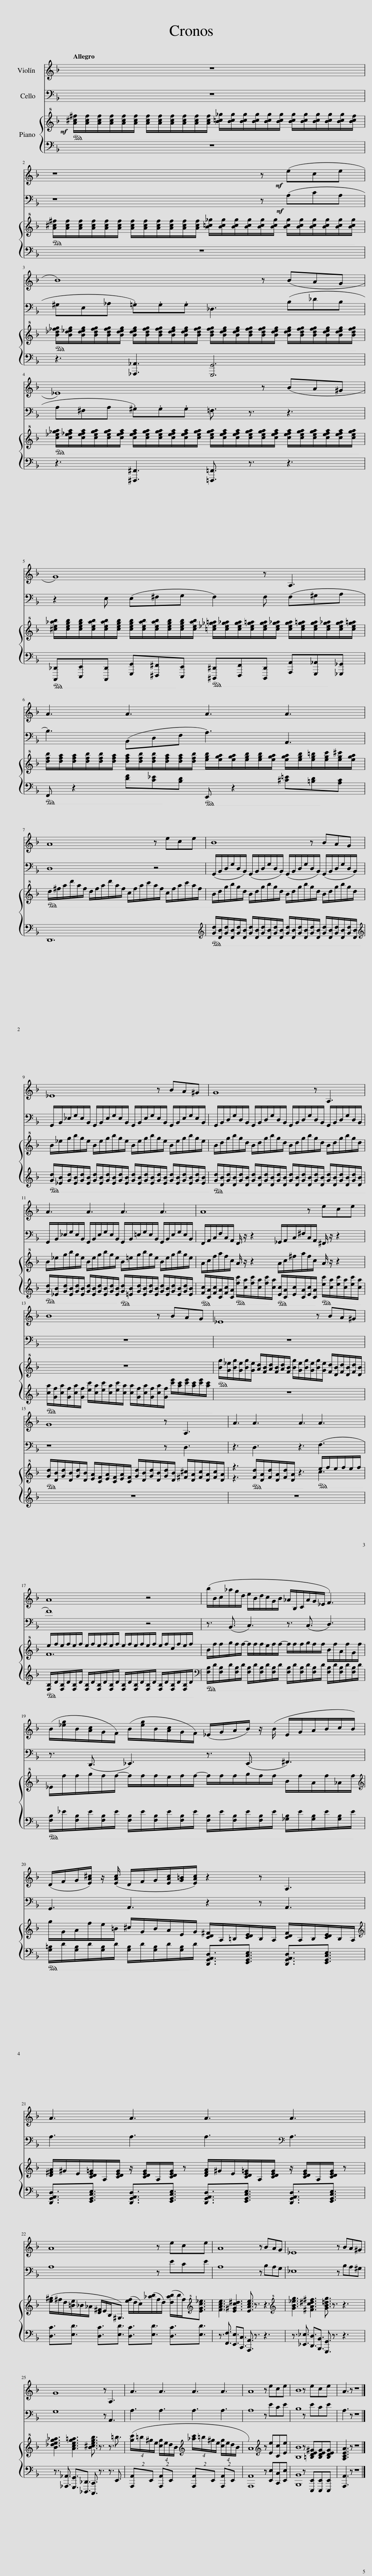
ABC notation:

X:1
%%score 1 2 { ( 3 5 ) | 4 }
L:1/8
Q:1/4=80
M:none
I:linebreak $
K:F
V:1 treble
V:2 bass
V:3 treble+8
V:5 treble+8
V:4 bass
V:1
 z12 |$ z8 z!mf! (ece |$ B8) z (BAG |$ _E8) z (BA^G |$ G8) z A,3 |$ %5
 A3 A3 A3 A3 |$ A8 z ece | B8 z BAG |$ _E8 z BA^G | G8 z A,3 |$ %10
 A3 A3 A3 A3 | A8 z ece |$ B8 z BAG | _E8 z BA^G |$ G8 z A,3 | %15
 A3 A3 A3 A3 |$ A8 z4 | (b/B/c/_a/g/d/ e/B/d/c/G/B/ _A/B,/C/A/G/_E/ F3) |$ (B/[_eg]/B/[Ac]/G/F/) (B/[eg]/B/[Ac]/G/F/) (_E/G/A/B/) z/ (B/ E/G/A/B/c/B/) |$ (D/F/G/[EA^c]/) z/ ([EAc]/ D/F/G/[EAc]/[G=B]/[EAc]/) z2 z A,3 |$ %20
 A3 A3 A3 A3 |$ A8 z ece | A8 z BAG | _E8 z BA^G |$ G8 z A,3 | %25
 A3 A3 A3 A3 | A8 z ece | B8 z ece | A3 z z8 |] %29
V:2
 z12 |$ z8 z!mf! (A,CA, |$ ^G,E,_A, .=G,).G,.G, _D,3 (B,_DB, |$ A,^F,A, .^G,).G,.G, =F,3/2 z3/2 z3 |$ z2 E, (E,^F,G, F,2) F, (F,^G,A, |$ %5
 B,3) (B,,D,F, A,3) A,,3 |$ D,8 z4 | (G,,/B,,/D,/G,/D,/B,,/) (G,,/B,,/D,/G,/D,/B,,/) (G,,/B,,/D,/G,/D,/B,,/) (G,,/B,,/D,/G,/D,/B,,/) |$ G,,/B,,/_E,/G,/E,/B,,/ G,,/B,,/E,/G,/E,/B,,/ G,,/B,,/E,/G,/E,/B,,/ G,,/B,,/E,/G,/E,/B,,/ | G,,/B,,/D,/G,/D,/B,,/ G,,/B,,/D,/G,/D,/B,,/ G,,/B,,/D,/G,/D,/B,,/ G,,/B,,/D,/G,/D,/B,,/ |$ %10
 G,,/B,,/_E,/G,/E,/B,,/ G,,/B,,/E,/G,/E,/B,,/ G,,/B,,/=E,/G,/E,/B,,/ G,,/B,,/E,/G,/E,/B,,/ | F,,/A,,/C,/F,/C,/A,,/ F,,/ z/ z2 _G,,/A,,/C,/^F,/C,/A,,/ ^F,,/ z/ z2 |$ z12 | z12 |$ z8 z D,3 | %15
 z3 D,3 z3 (F,3 |$ F8) z4 | z3/2 (B,,3/2 C,3) z3/2 (C,3/2 D,3) |$ z3/2 (D,,3/2 _E,,3) z3/2 (E,,3/2 ^F,,3) |$ G,,3 A,,3 z2 z A,,3 |$ %20
 A,3 A,3 A,3[K:bass] A,3 |$ A,8 z ECE | A,8 z B,A,G, | _E,8 z B,A,^G, |$ G,8 z A,,3 | %25
 A,3 A,3 A,3 A,3 | A,8 z ECE | B,8 z ECE | A,3 z z8 |] %29
V:3
!mf!!ped! [A^c^f]/[Acf]/[Acf]/[Acf]/[Acf]/[Acf]/ [Acf]/[Acf]/[Acf]/[Acf]/[Acf]/[Acf]/ [B=c_g]/[Bcg]/[Bcg]/[Bcg]/[Bcg]/[Bcg]/ [Bcg]/[Bcg]/[Bcg]/[Bcg]/[Bcg]/!ped-up![Bcf]/ |$!ped! [A^c^f]/[Acf]/[Acf]/[Acf]/[Acf]/[Acf]/ [Acf]/[Acf]/[Acf]/[Acf]/[Acf]/[Acf]/ [B=c_g]/[Bcg]/[Bcg]/[Bcg]/[Bcg]/[Bcg]/ [Bcg]/[Bcg]/[Bcg]/[Bcg]/[Bcg]/!ped-up![Bcg]/ |$!ped! [B_d_fg]/[Bd_eg]/[Bdeg]/[Bdfg]/[Bdfg]/[Bdeg]/ [Bdeg]/[Bdfg]/[Bdfg]/[Bdeg]/[Bdeg]/[Bdfg]/ [Bdfg]/[Bdeg]/[Bdeg]/[Bdfg]/[Bdfg]/[Bdeg]/ [Bdeg]/[Bdfg]/[Bdfg]/[Bdeg]/[Bdeg]/!ped-up![Bdfg]/ |$!ped! [c_e_ga]/[ce_fa]/[cefa]/[cega]/[cega]/[cefa]/ [cefa]/[cega]/[cega]/[cefa]/[cefa]/[cega]/ [cega]/[cefa]/[cefa]/[cega]/[cega]/[cefa]/ [cefa]/[cega]/[cega]/[cefa]/[cefa]/!ped-up![cega]/ |$ [^ce_ab]/!ped![cegb]/[cegb]/[ceab]/[ceab]/[cegb]/ [cegb]/[ceab]/[ceab]/[cegb]/[cegb]/!ped-up![ceab]/ [=c_e_g=a]/!ped![ceg_a]/[cega]/[ceg=a]/[cega]/[ceg_a]/ [cega]/[ceg=a]/[cega]/[ceg_a]/[cega]/!ped-up![ceg=a]/ |$ %5
 [dfb]/!ped![dfa]/[dfa]/[dfb]/[dfb]/[dfa]/ [dfa]/[dfb]/[dfb]/[dfa]/[dfa]/!ped-up![dfb]/ [egb]/!ped![ega]/[ega]/[egb]/[egb]/[ega]/ [ega]/[egb]/[eg=b]/[egc']/[eg^c']/!ped-up![ega]/ |$!ped! d/^f/a/d'/a/f/ d/f/a/d'/a/f/ c/f/a/c'/a/f/ c/f/a/c'/a/!ped-up!f/ | B/!ped!d/g/b/g/d/ B/d/g/b/g/d/ B/d/g/b/g/d/ B/d/g/b/g/d/!ped-up! |$ B/!ped!_e/g/b/g/e/ B/e/g/b/g/e/ B/e/g/b/g/e/ B/e/g/b/g/e/!ped-up! | B/!ped!d/g/b/g/d/ B/d/g/b/g/d/ B/d/g/b/g/d/ B/d/g/b/g/d/!ped-up! |$ %10
 B/!ped!_e/g/b/g/e/ B/e/g/b/g/e/!ped-up! B/!ped!=e/g/b/g/e/ B/e/g/b/g/e/!ped-up! | A/!ped!c/f/a/f/c/!ped-up! A/!ped! z/ z2!ped-up! A/!ped!c/^f/a/f/c/!ped-up! A/!ped! z/ z2!ped-up! |$ z12!ped!!ped-up! |!ped! [Bg]/[G_e]/[Bg]/[Ge]/[Bg]/[Ge]/ [Ad]/[FB]/[Ad]/[FB]/[Ad]/[FB]/ [Bg]/[Ge]/[Bg]/[Ge]/[Bg]/[Ge]/ [Fd]/[DB]/[Fd]/[DB]/[Fd]/!ped-up![DB]/ |$!ped! [Gd]/[DB]/[Gd]/[DB]/[Gd]/[DB]/ [EA]/[CF]/[EA]/[CF]/[EA]/[CF]/ [Gd]/[DB]/[Gd]/[DB]/[Gd]/[DB]/ [^F^c]/[DA]/[Fc]/[DA]/[Fc]/!ped-up![DA]/ | %15
 z3!ped! [Fd]/[DA]/[Fd]/[DA]/[Fd]/[DA]/!ped-up! z3!ped! e/f/e/f/e/!ped-up!f/ |$ e/!ped!f/e/f/e/f/ e/f/e/f/e/f/ e/f/e/f/e/f/ e/f/c/f/e/f/!ped-up! | B/!ped!f/f/g/f/f/- f/f/f/e/f/f/- f/f/f/g/f/f/ B/f/A/f/G/f/!ped-up! |$ _E/!ped!f/f/g/f/f/- f/f/f/e/f/f/- f/f/f/g/f/f/ B/f/A/f/_A/f/!ped-up! |$[K:treble] g/!ped!G/A/f/e/=B/ ^c/G/B/A/E/G/!ped-up! [CD^F]/A,/=B,/[CDE]/B,/A,/ [CDF]/A,/B,/[CDE]/B,/A,/ |$ %20
[K:treble] [D^FA]/^G/E/[CDE=G]/A,/[CDEG]/ z/ [CDEG]/A,/[CDEG]/ z [DFA]/^G/E/[CDE=G]/A,/[CDEG]/ z/ [CDEG]/A,/[CDEG]/ z |$ ([e^g]/^f/d/[=Be]/_B/_A/ [D^F]/E/B,<^G,) ([ef]/d/c/)([_ab]/f/d/) ([dab]/b/f<)[K:treble+8][E^Gc_e] | [FAce]3 [E^Gc^d]3 [EAce]3/2 z3/2 z3[K:treble+8] | [GB_eg]3 [^FAc^d^f]3 [GB=dg]3/2 z3/2 z3 |$ [B_deg_a]3 [Aceg=a]3 [B^cegb]3/2 z3/2 z3/2 =b3/2 | %25
 (4:6:4([gc']/=b/^g/e/ (4:6:4[cg]/e/d/B/[K:treble] (4:6:4[_ac']/=b/^g/e/ (4:6:4[cg]/e/d/B/ | A8)[K:treble] z [Ee][Cc][Ee] | [B,B]8 z [=B,DE^G][B,DEG][B,DEG] | [A,CEA]3 z z8 |] %29
V:4
 z12 |$ z12 |$ z3 [_A,,,_A,,]3 [G,,,G,,]6 |$ z3 [^F,,,^F,,]3 [=F,,,=F,,]3/2 z3/2 z3 |$ [C,,,_D,,][E,,,E,,][C,,,D,,] [G,,,G,,][^F,,,^F,,][E,,,E,,] [^D,,,^D,,][F,,,F,,][D,,,D,,] [A,,,A,,][G,,,_A,,][_G,,,_G,,] |$ %5
 F,, z2 [DF][C_E][B,D] E,, z2 [^C=E][=B,D][A,C] |$ D,,12 |[K:treble] [Gd]/[DB]/[Gd]/[DB]/[Gd]/[DB]/ [Gd]/[DB]/[Gd]/[DB]/[Gd]/[DB]/ [Gd]/[DB]/[Gd]/[DB]/[Gd]/[DB]/ [Gd]/[DB]/[Gd]/[DB]/[Gd]/[DB]/ |$[K:treble] [Gd]/[_EB]/[Gd]/[EB]/[Gd]/[EB]/ [Gd]/[EB]/[Gd]/[EB]/[Gd]/[EB]/ [Gd]/[EB]/[Gd]/[EB]/[Gd]/[EB]/ [Gd]/[EB]/[Gd]/[EB]/[Gd]/[EB]/ | [Gd]/[DB]/[Gd]/[DB]/[Gd]/[DB]/ [Gd]/[DB]/[Gd]/[DB]/[Gd]/[DB]/ [Gd]/[DB]/[Gd]/[DB]/[Gd]/[DB]/ [Gd]/[DB]/[Gd]/[DB]/[Gd]/[DB]/ |$ %10
 [Gd]/[_EB]/[Gd]/[EB]/[Gd]/[EB]/ [Gd]/[EB]/[Gd]/[EB]/[Gd]/[EB]/ [Gd]/[=EB]/[Gd]/[EB]/[Gd]/[EB]/ [Gd]/[EB]/[Gd]/[EB]/[Gd]/[EB]/ | [Fc]/[CA]/[Fc]/[CA]/[Fc]/[CA]/ [fc']/[ca]/[fc']/[ca]/[fc']/[ca]/ [Ec]/[CA]/[Ec]/[CA]/[Ec]/[CA]/ [ec']/[ca]/[ec']/[ca]/[ec']/[ca]/ |$ [ca]/[Gf]/[ca]/[Gf]/[ca]/[Gf]/ [ec']/[ca]/[ec']/[ca]/[ec']/[ca]/ [ca]/[Gf]/[ca]/[Gf]/[ca]/[Gf]/ [c'e']/[ac']/[c'e']/[ac']/[c'e']/[ac']/ | z12 |$ z12 | %15
 z12 |$ [F,B,]/D/[F,B,]/D/[F,B,]/D/ [F,B,]/D/[F,B,]/D/[F,B,]/D/ [F,B,]/D/[F,B,]/D/[F,B,]/D/ [F,B,]/D/[F,B,]/D/[F,B,]/D/ |[K:bass] [F,B,]/D/[F,B,]/D/[F,B,]/D/ [F,B,]/D/[F,B,]/D/[F,B,]/D/ [F,B,]/D/[F,B,]/D/[F,B,]/D/ [F,B,]/D/[F,B,]/D/[F,B,]/D/ |$ [F,B,]/_E/[F,B,]/E/[F,B,]/E/ [F,B,]/E/[F,B,]/E/[F,B,]/E/ [F,B,]/E/[F,B,]/E/[F,B,]/E/ [_G,B,]/E/[G,B,]/E/[G,B,]/E/ |$ [G,=B,]/D/[G,B,]/D/[G,B,]/D/ [G,B,]/D/[G,B,]/D/[G,B,]/D/ [D,,G,,A,,D,]3/2[E,,G,,C,E,]3/2 [D,,G,,A,,D,]3/2[E,,G,,C,E,]3/2 |$ %20
 [D,,G,,A,,D,]3/2[E,,G,,C,E,]3/2 [D,,G,,A,,D,]3/2[E,,G,,C,E,]3/2 [D,,G,,A,,D,]3/2[E,,G,,C,E,]3/2 [D,,G,,A,,D,]3/2[E,,G,,C,E,]3/2 |$ [D,C]3/2[E,D]3/2 [D,C]3/2[E,D]3/2 [D,C]3/2[E,D]3/2 [D,C]3/2[E,D]3/2 | z3/2 [F,,F,]3/2 [E,,E,]3/2[C,,C,]3/2 [A,,,A,,]3/2 z3/2 z3 | z3/2 [_E,,_E,]3/2 [D,,D,]3/2[B,,,B,,]3/2 [G,,,G,,]3/2 z3/2 z3 |$ z3/2 [_A,,,_A,,]3/2 [G,,,G,,]3/2[_D,,,_D,,]3/2 [C,,,C,,]3/2 z3/2 z3/2 E,,3/2 | %25
 (2:3:2[A,,,A,,]E,, (2:3:2[A,,,A,,]E,, (2:3:2[A,,,A,,]E,, (2:3:2[A,,,A,,]E,, | [A,,,A,,]8 z [E,,E,][C,,C,][E,,E,] | [B,,,B,,]8 z [E,,,E,,][E,,,E,,][E,,,E,,] | [A,,,A,,]3 z z8 |] %29
V:5
 x12 |$ x12 |$ x12 |$ x12 |$ x12 |$ %5
 x12 |$ x12 | x12 |$ x12 | x12 |$ %10
 x12 | x12 |$ x12 | x12 |$ x12 | %15
 z3 x3 x3 c3 |$ F12 | x12 |$ x12 |$[K:treble] x12 |$ %20
[K:treble] x12 |$ x21/2[K:treble+8] x3/2 | x21/2[K:treble+8] x3/2 | x12 |$ x12 | %25
 x6[K:treble] x6 | x6[K:treble] x6 | x12 | x12 |] %29
